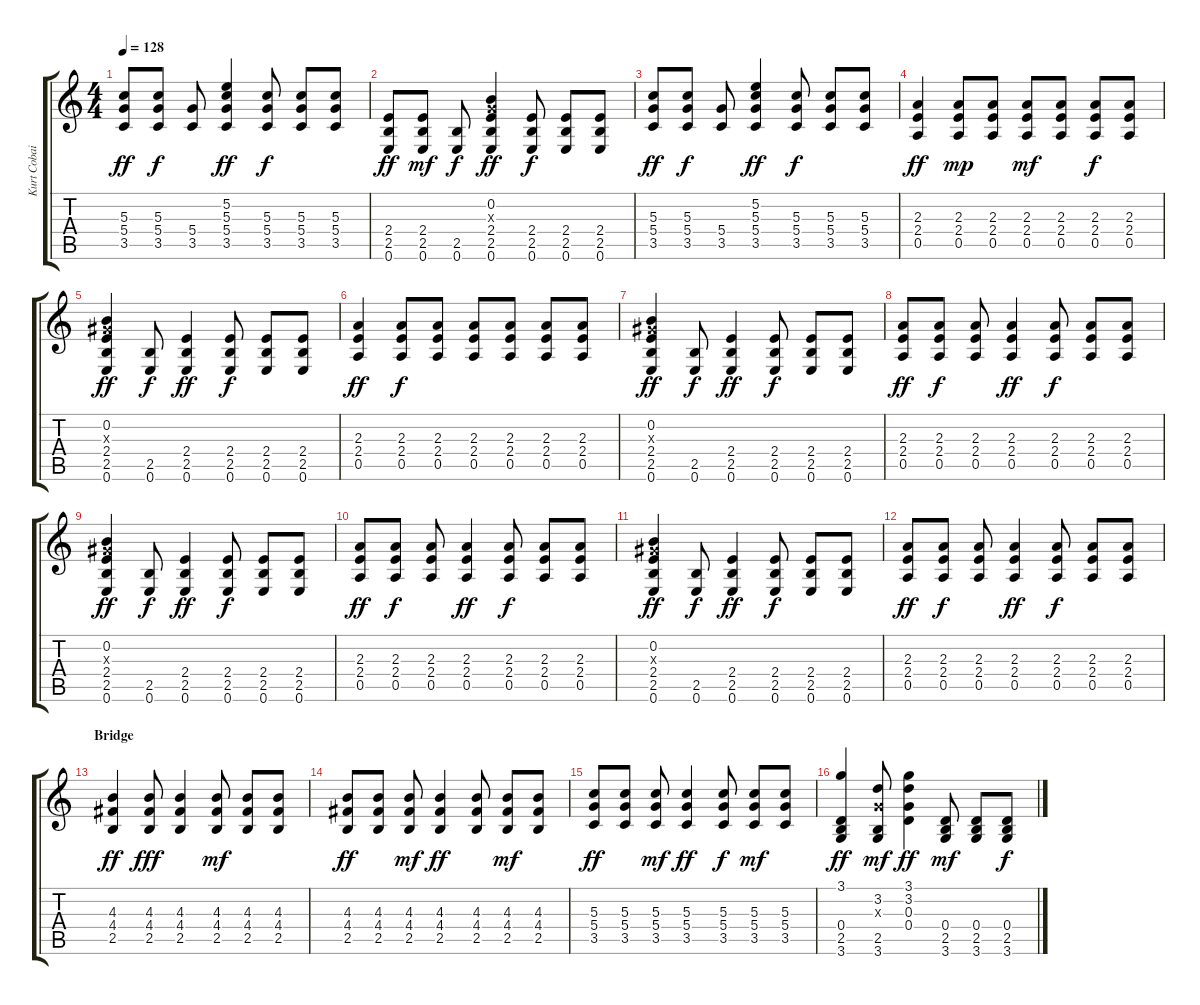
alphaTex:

\track ("Kurt Cobain" "Kurt Cobai") {instrument electricguitarclean}
\staff {score tabs}
\tuning (E4 B3 G3 D3 A2 E2) {hide}
\ts (4 4)
\tempo 128
\clef g2
\ks c
(5.3 5.4 3.5).8{dy ff} (5.3 5.4 3.5).8{dy f} (5.4 3.5).8 (5.2 5.3 5.4 3.5).4{dy ff} (5.3 5.4 3.5).8{dy f} (5.3 5.4 3.5).8 (5.3 5.4 3.5).8 |
(2.4 2.5 0.6).8{dy ff} (2.4 2.5 0.6).8{dy mf} (2.5 0.6).8{dy f} (0.2 0.3{x} 2.4 2.5 0.6).4{dy ff} (2.4 2.5 0.6).8{dy f} (2.4 2.5 0.6).8 (2.4 2.5 0.6).8 |
(5.3 5.4 3.5).8{dy ff} (5.3 5.4 3.5).8{dy f} (5.4 3.5).8 (5.2 5.3 5.4 3.5).4{dy ff} (5.3 5.4 3.5).8{dy f} (5.3 5.4 3.5).8 (5.3 5.4 3.5).8 |
(2.3 2.4 0.5).4{dy ff} (2.3 2.4 0.5).8{dy mp} (2.3 2.4 0.5).8 (2.3 2.4 0.5).8{dy mf} (2.3 2.4 0.5).8 (2.3 2.4 0.5).8{dy f} (2.3 2.4 0.5).8 |
(0.2 1.3{x} 2.4 2.5 0.6).4{dy ff} (2.5 0.6).8{dy f} (2.4 2.5 0.6).4{dy ff} (2.4 2.5 0.6).8{dy f} (2.4 2.5 0.6).8 (2.4 2.5 0.6).8 |
(2.3 2.4 0.5).4{dy ff} (2.3 2.4 0.5).8{dy f} (2.3 2.4 0.5).8 (2.3 2.4 0.5).8 (2.3 2.4 0.5).8 (2.3 2.4 0.5).8 (2.3 2.4 0.5).8 |
(0.2 1.3{x} 2.4 2.5 0.6).4{dy ff} (2.5 0.6).8{dy f} (2.4 2.5 0.6).4{dy ff} (2.4 2.5 0.6).8{dy f} (2.4 2.5 0.6).8 (2.4 2.5 0.6).8 |
(2.3 2.4 0.5).8{dy ff} (2.3 2.4 0.5).8{dy f} (2.3 2.4 0.5).8 (2.3 2.4 0.5).4{dy ff} (2.3 2.4 0.5).8{dy f} (2.3 2.4 0.5).8 (2.3 2.4 0.5).8 |
(0.2 1.3{x} 2.4 2.5 0.6).4{dy ff} (2.5 0.6).8{dy f} (2.4 2.5 0.6).4{dy ff} (2.4 2.5 0.6).8{dy f} (2.4 2.5 0.6).8 (2.4 2.5 0.6).8 |
(2.3 2.4 0.5).8{dy ff} (2.3 2.4 0.5).8{dy f} (2.3 2.4 0.5).8 (2.3 2.4 0.5).4{dy ff} (2.3 2.4 0.5).8{dy f} (2.3 2.4 0.5).8 (2.3 2.4 0.5).8 |
(0.2 1.3{x} 2.4 2.5 0.6).4{dy ff} (2.5 0.6).8{dy f} (2.4 2.5 0.6).4{dy ff} (2.4 2.5 0.6).8{dy f} (2.4 2.5 0.6).8 (2.4 2.5 0.6).8 |
(2.3 2.4 0.5).8{dy ff} (2.3 2.4 0.5).8{dy f} (2.3 2.4 0.5).8 (2.3 2.4 0.5).4{dy ff} (2.3 2.4 0.5).8{dy f} (2.3 2.4 0.5).8 (2.3 2.4 0.5).8 |
\section ("" "Bridge")
(4.3 4.4 2.5).4{dy ff} (4.3 4.4 2.5).8{dy fff} (4.3 4.4 2.5).4 (4.3 4.4 2.5).8{dy mf} (4.3 4.4 2.5).8 (4.3 4.4 2.5).8 |
(4.3 4.4 2.5).8{dy ff} (4.3 4.4 2.5).8 (4.3 4.4 2.5).8{dy mf} (4.3 4.4 2.5).4{dy ff} (4.3 4.4 2.5).8 (4.3 4.4 2.5).8{dy mf} (4.3 4.4 2.5).8 |
(5.3 5.4 3.5).8{dy ff} (5.3 5.4 3.5).8 (5.3 5.4 3.5).8{dy mf} (5.3 5.4 3.5).4{dy ff} (5.3 5.4 3.5).8{dy f} (5.3 5.4 3.5).8{dy mf} (5.3 5.4 3.5).8 |
(3.1 0.4 2.5 3.6).4{dy ff} (3.2 0.3{x} 2.5 3.6).8{dy mf} (3.1 3.2 0.3 0.4).4{dy ff} (0.4 2.5 3.6).8{dy mf} (0.4 2.5 3.6).8 (0.4 2.5 3.6).8{dy f}
